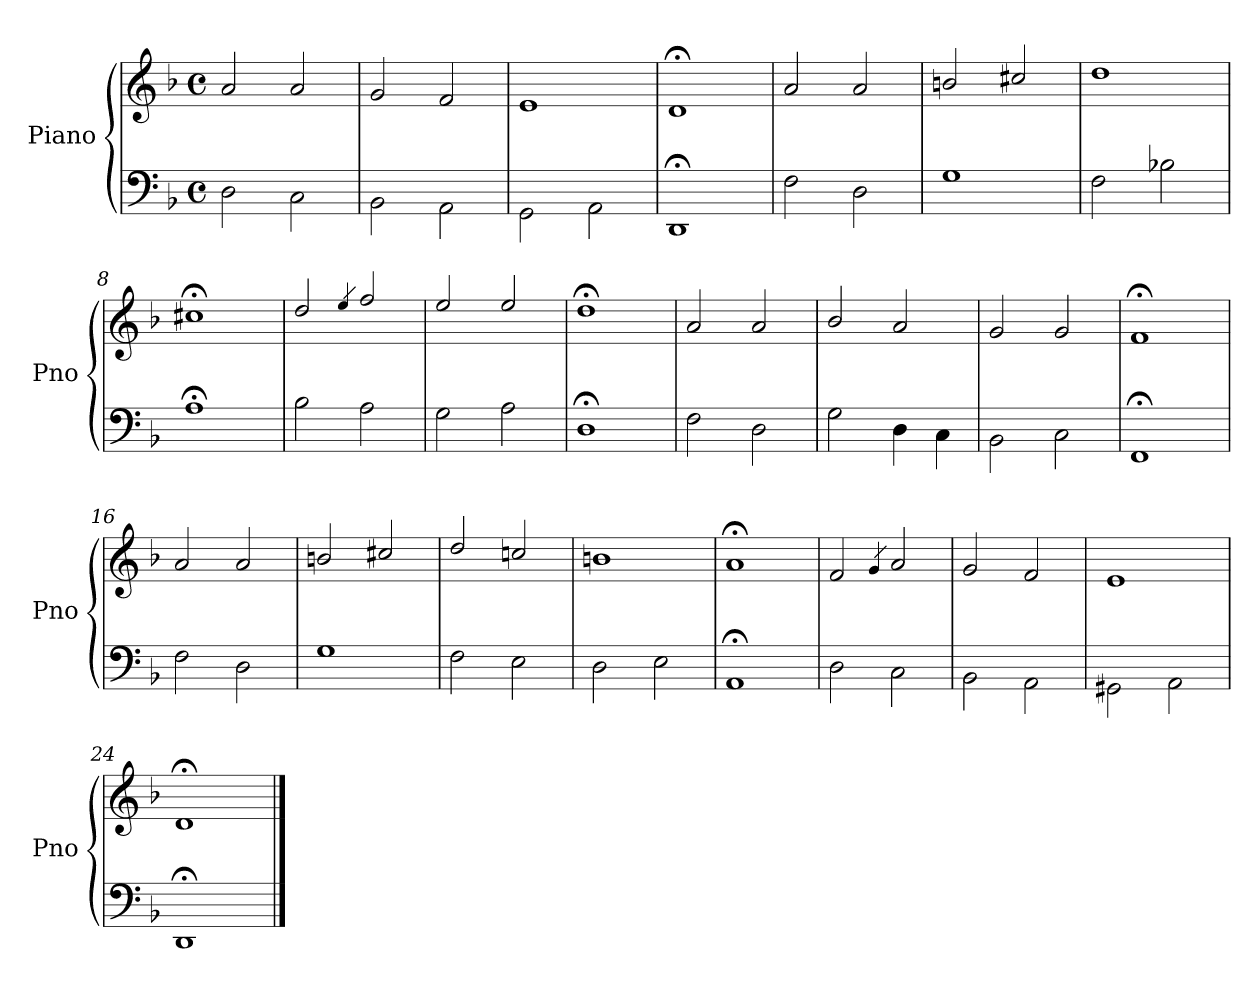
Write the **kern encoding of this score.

**kern	**kern
*part1	*part1
*staff2	*staff1
*I"Piano	*
*I'Pno	*
*clefF4	*clefG2
*k[b-]	*k[b-]
*F:	*F:
*M4/4	*M4/4
*met(c)	*met(c)
=1	=1
2D\	2a/
2C\	2a/
=2	=2
2BB-\	2g/
2AA\	2f/
=3	=3
2GG\	1e/
2AA\	.
=4	=4
1DD;\	1d;</
=5	=5
2F\	2a/
2D\	2a/
=6	=6
1G\	2bn/
.	2cc#X/
=7	=7
2F\	1dd/
2B-X\	.
=8	=8
1A;\	1cc#X;</
!!LO:LB:g=z
=9	=9
2B-\	2dd/
.	4qee/
2A\	2ff/
=10	=10
2G\	2ee/
2A\	2ee/
=11	=11
1D;\	1dd;</
=12	=12
2F\	2a/
2D\	2a/
=13	=13
2G\	2b-/
4D\	2a/
4C\	.
=14	=14
2BB-\	2g/
2C\	2g/
=15	=15
1FF;\	1f;</
!!LO:PB:g=z
=16	=16
2F\	2a/
2D\	2a/
=17	=17
1G\	2bn/
.	2cc#X/
=18	=18
2F\	2dd/
2E\	2ccn/
=19	=19
2D\	1bn/
2E\	.
=20	=20
1AA;\	1a;</
=21	=21
2D\	2f/
.	4qg/
2C\	2a/
=22	=22
2BB-\	2g/
2AA\	2f/
=23	=23
2GG#X\	1e/
2AA\	.
=24	=24
1DD;\	1d;</
==	==
*-	*-
